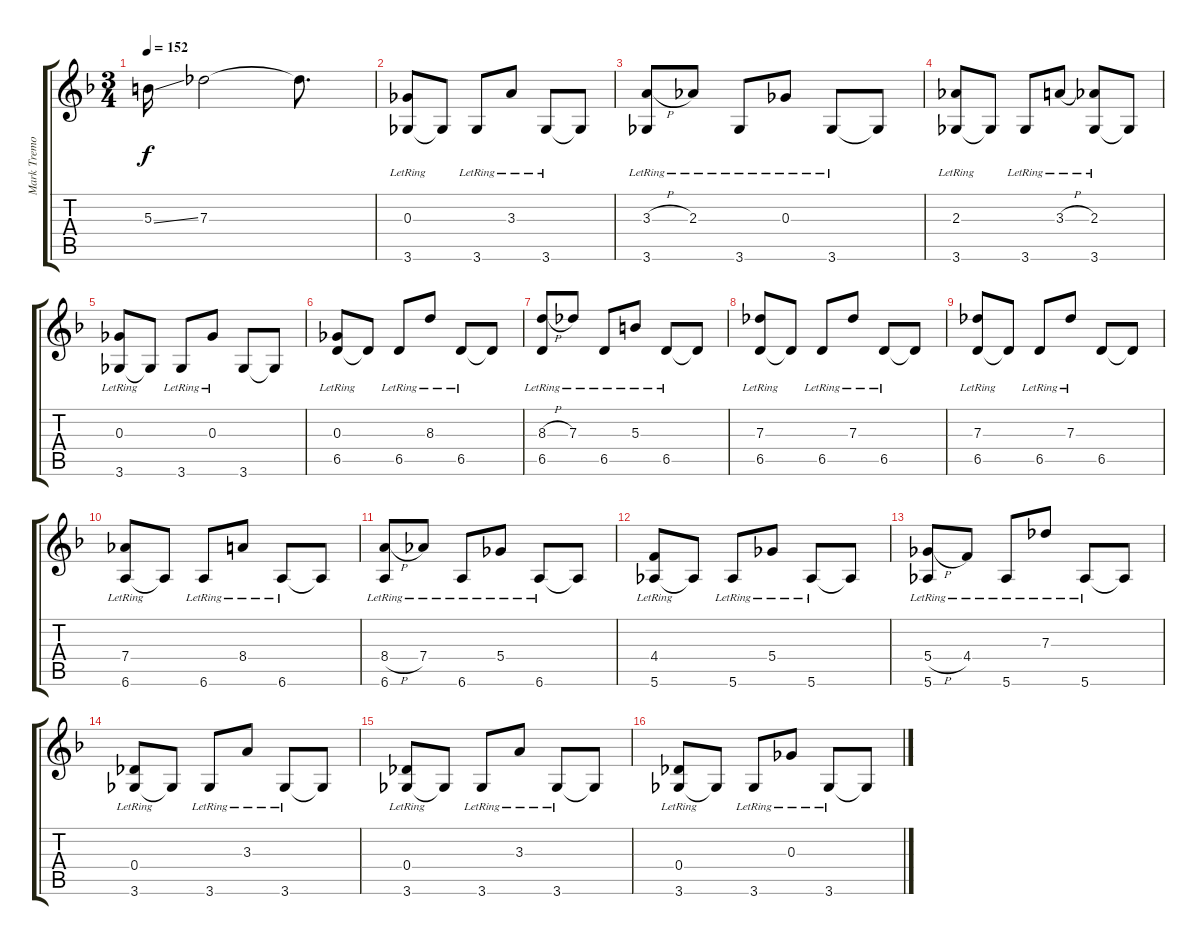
\track ("Mark Tremonti" "Mark Tremo") {instrument electricguitarclean}
\staff {score tabs}
\tuning (Eb4 Bb3 Gb3 Db3 Ab2 Eb2) {hide}
\ts (3 4)
\tempo 152
\clef g2
\ks dminor
5.3{ss}.16{dy f} 7.3.2 7.3{t}.8{d} |
(0.3{lr} 3.6{lr}).8 3.6{t}.8 3.6{lr}.8 3.3{lr}.8 3.6{lr}.8 3.6{t}.8 |
(3.3{h lr} 3.6{lr}).8 2.3{lr}.8 3.6{lr}.8 0.3{lr}.8 3.6{lr}.8 3.6{t}.8 |
(2.3{lr} 3.6{lr}).8 3.6{t}.8 3.6{lr}.8 3.3{h lr}.8 (2.3{lr} 3.6{lr}).8 3.6{t}.8 |
(0.3{lr} 3.6{lr}).8 3.6{t}.8 3.6{lr}.8 0.3{lr}.8 3.6.8 3.6{t}.8 |
(0.3{lr} 6.5{lr}).8 6.5{t}.8 6.5{lr}.8 8.3{lr}.8 6.5{lr}.8 6.5{t}.8 |
(8.3{h lr} 6.5{lr}).8 7.3{lr}.8 6.5{lr}.8 5.3{lr}.8 6.5{lr}.8 6.5{t}.8 |
(7.3{lr} 6.5{lr}).8 6.5{t}.8 6.5{lr}.8 7.3{lr}.8 6.5{lr}.8 6.5{t}.8 |
(7.3{lr} 6.5{lr}).8 6.5{t}.8 6.5{lr}.8 7.3{lr}.8 6.5.8 6.5{t}.8 |
(7.4{lr} 6.6{lr}).8 6.6{t}.8 6.6{lr}.8 8.4{lr}.8 6.6{lr}.8 6.6{t}.8 |
(8.4{h lr} 6.6{lr}).8 7.4{lr}.8 6.6{lr}.8 5.4{lr}.8 6.6{lr}.8 6.6{t}.8 |
(4.4{lr} 5.6{lr}).8 5.6{t}.8 5.6{lr}.8 5.4{lr}.8 5.6{lr}.8 5.6{t}.8 |
(5.4{h lr} 5.6{lr}).8 4.4{lr}.8 5.6{lr}.8 7.3{lr}.8 5.6{lr}.8 5.6{t}.8 |
(0.4{lr} 3.6{lr}).8 3.6{t}.8 3.6{lr}.8 3.3{lr}.8 3.6{lr}.8 3.6{t}.8 |
(0.4{lr} 3.6{lr}).8 3.6{t}.8 3.6{lr}.8 3.3{lr}.8 3.6{lr}.8 3.6{t}.8 |
(0.4{lr} 3.6{lr}).8 3.6{t}.8 3.6{lr}.8 0.3{lr}.8 3.6{lr}.8 3.6{t}.8
